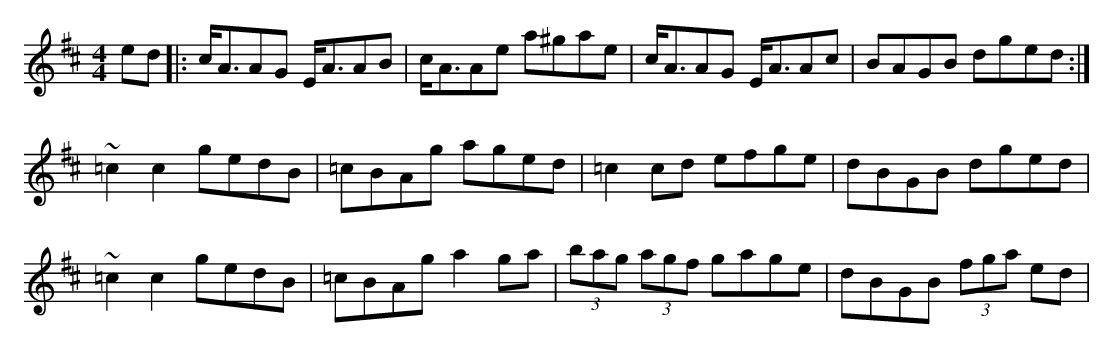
X:1
M:4/4
K:Amix
ed|:c/A3/2AG E/A3/2AB|c/A3/2Ae a^gae|c/A3/2AG E/A3/2Ac|BAGB dged:|
~=c2c2 gedB|=cBAg aged|=c2 cd efge|dBGB dged|
~=c2c2 gedB|=cBAg a2 ga|(3bag (3agf gage|dBGB (3fga ed|
